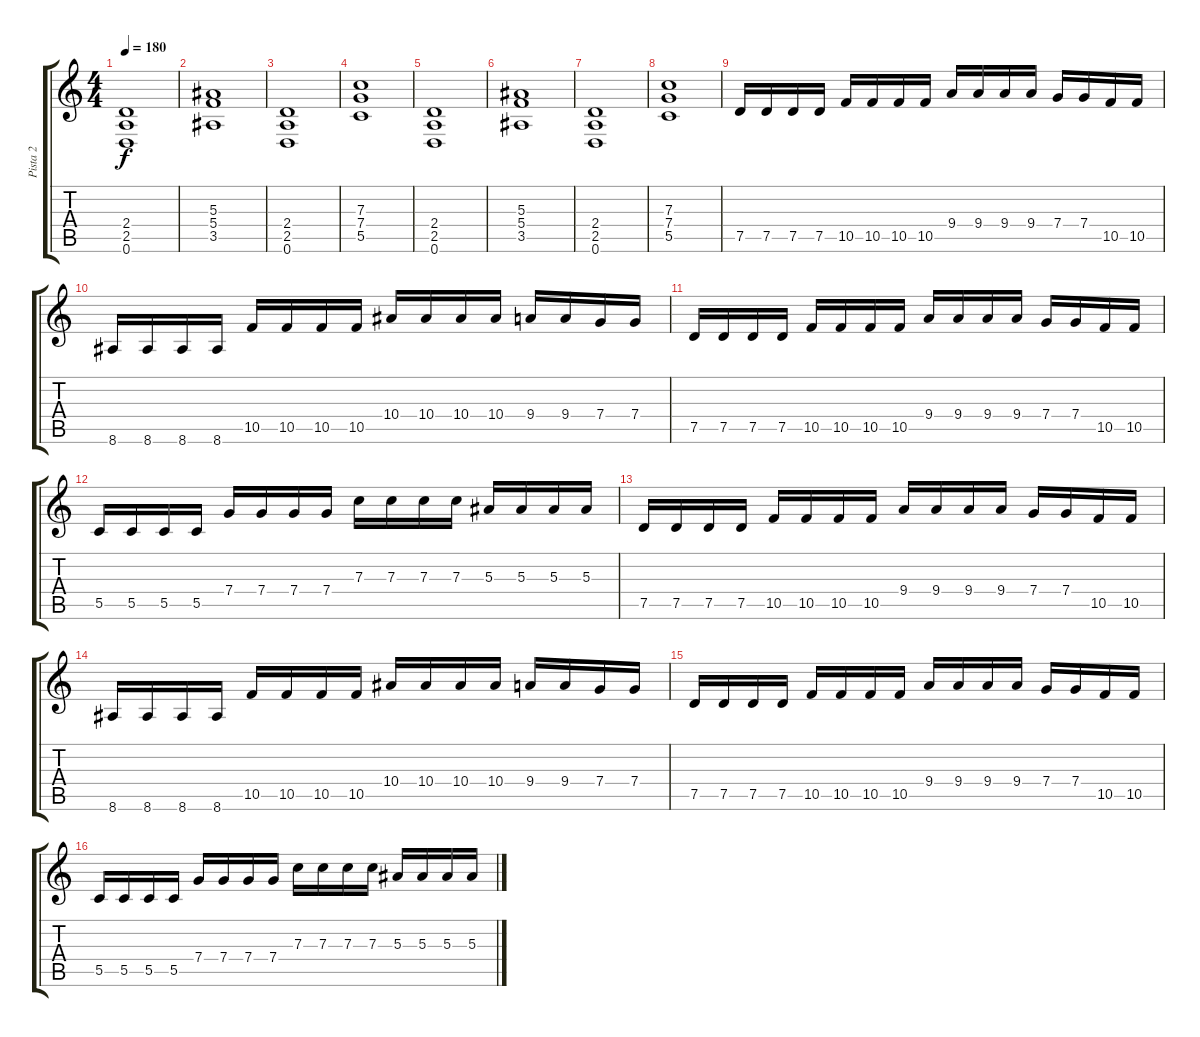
\track ("Pista 2" "Pista 2") {instrument distortionguitar}
\staff {score tabs}
\tuning (D4 A3 F3 C3 G2 D2) {hide}
\ts (4 4)
\tempo 180
\clef g2
\ks c
(2.4 2.5 0.6).1{dy f} |
(5.3 5.4 3.5).1 |
(2.4 2.5 0.6).1 |
(7.3 7.4 5.5).1 |
(2.4 2.5 0.6).1 |
(5.3 5.4 3.5).1 |
(2.4 2.5 0.6).1 |
(7.3 7.4 5.5).1 |
7.5.16 7.5.16 7.5.16 7.5.16 10.5.16 10.5.16 10.5.16 10.5.16 9.4.16 9.4.16 9.4.16 9.4.16 7.4.16 7.4.16 10.5.16 10.5.16 |
8.6.16 8.6.16 8.6.16 8.6.16 10.5.16 10.5.16 10.5.16 10.5.16 10.4.16 10.4.16 10.4.16 10.4.16 9.4.16 9.4.16 7.4.16 7.4.16 |
7.5.16 7.5.16 7.5.16 7.5.16 10.5.16 10.5.16 10.5.16 10.5.16 9.4.16 9.4.16 9.4.16 9.4.16 7.4.16 7.4.16 10.5.16 10.5.16 |
5.5.16 5.5.16 5.5.16 5.5.16 7.4.16 7.4.16 7.4.16 7.4.16 7.3.16 7.3.16 7.3.16 7.3.16 5.3.16 5.3.16 5.3.16 5.3.16 |
7.5.16 7.5.16 7.5.16 7.5.16 10.5.16 10.5.16 10.5.16 10.5.16 9.4.16 9.4.16 9.4.16 9.4.16 7.4.16 7.4.16 10.5.16 10.5.16 |
8.6.16 8.6.16 8.6.16 8.6.16 10.5.16 10.5.16 10.5.16 10.5.16 10.4.16 10.4.16 10.4.16 10.4.16 9.4.16 9.4.16 7.4.16 7.4.16 |
7.5.16 7.5.16 7.5.16 7.5.16 10.5.16 10.5.16 10.5.16 10.5.16 9.4.16 9.4.16 9.4.16 9.4.16 7.4.16 7.4.16 10.5.16 10.5.16 |
5.5.16 5.5.16 5.5.16 5.5.16 7.4.16 7.4.16 7.4.16 7.4.16 7.3.16 7.3.16 7.3.16 7.3.16 5.3.16 5.3.16 5.3.16 5.3.16
